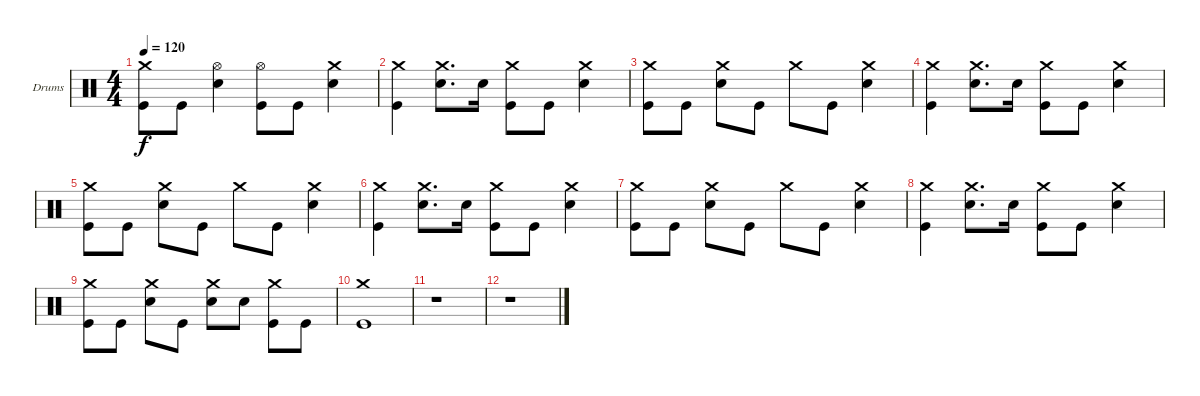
\bracketExtendMode groupsimilarinstruments
\firstSystemTrackNameOrientation horizontal
\otherSystemsTrackNameOrientation horizontal
\track ("Drumkit" "Drums") {instrument percussion}
\staff {score}
\articulation defaults
\ts (4 4)
\tempo 120
\clef neutral
\ks c
("Crash medium (hit)" "Kick (hit)").8{dy f} "Kick (hit)".8 ("Hi-Hat (open)" "Snare (hit) 2").4 ("Hi-Hat (open)" "Kick (hit)").8 "Kick (hit)".8 ("Crash medium (hit)" "Snare (hit) 2").4 |
("Crash medium (hit)" "Kick (hit)").4 ("Crash medium (hit)" "Snare (hit) 2").8{d} "Snare (hit) 2".16 ("Crash medium (hit)" "Kick (hit)").8 "Kick (hit)".8 ("Crash medium (hit)" "Snare (hit) 2").4 |
("Crash medium (hit)" "Kick (hit)").8 "Kick (hit)".8 ("Crash medium (hit)" "Snare (hit) 2").8 "Kick (hit)".8 "Crash medium (hit)".8 "Kick (hit)".8 ("Crash medium (hit)" "Snare (hit) 2").4 |
("Crash medium (hit)" "Kick (hit)").4 ("Crash medium (hit)" "Snare (hit) 2").8{d} "Snare (hit) 2".16 ("Crash medium (hit)" "Kick (hit)").8 "Kick (hit)".8 ("Crash medium (hit)" "Snare (hit) 2").4 |
("Crash medium (hit)" "Kick (hit)").8 "Kick (hit)".8 ("Crash medium (hit)" "Snare (hit) 2").8 "Kick (hit)".8 "Crash medium (hit)".8 "Kick (hit)".8 ("Crash medium (hit)" "Snare (hit) 2").4 |
("Crash medium (hit)" "Kick (hit)").4 ("Crash medium (hit)" "Snare (hit) 2").8{d} "Snare (hit) 2".16 ("Crash medium (hit)" "Kick (hit)").8 "Kick (hit)".8 ("Crash medium (hit)" "Snare (hit) 2").4 |
("Crash medium (hit)" "Kick (hit)").8 "Kick (hit)".8 ("Crash medium (hit)" "Snare (hit) 2").8 "Kick (hit)".8 "Crash medium (hit)".8 "Kick (hit)".8 ("Crash medium (hit)" "Snare (hit) 2").4 |
("Crash medium (hit)" "Kick (hit)").4 ("Crash medium (hit)" "Snare (hit) 2").8{d} "Snare (hit) 2".16 ("Crash medium (hit)" "Kick (hit)").8 "Kick (hit)".8 ("Crash medium (hit)" "Snare (hit) 2").4 |
("Crash medium (hit)" "Kick (hit)").8 "Kick (hit)".8 ("Crash medium (hit)" "Snare (hit) 2").8 "Kick (hit)".8 ("Crash medium (hit)" "Snare (hit) 2").8 "Snare (hit) 2".8 ("Crash medium (hit)" "Kick (hit)").8 "Kick (hit)".8 |
("Crash medium (hit)" "Kick (hit)").1 |
r.1 |
r.1
